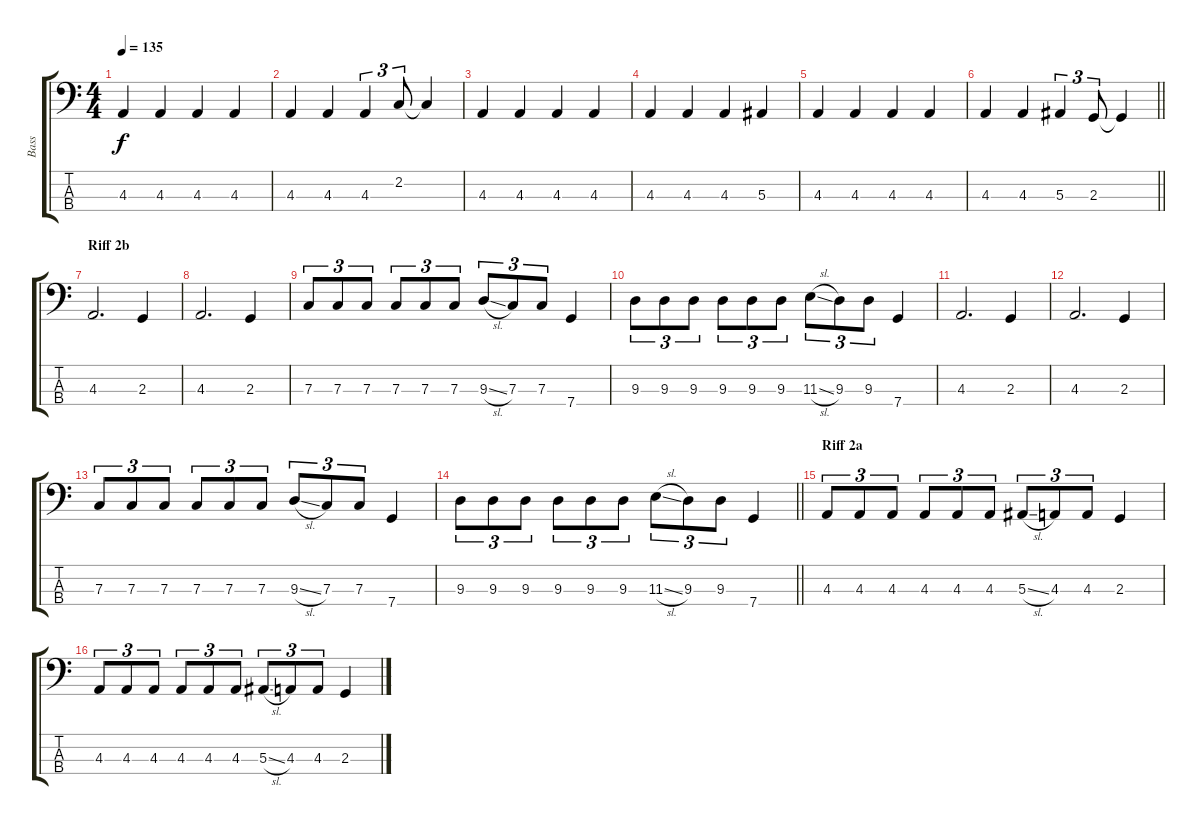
\track ("Bass" "Bass") {instrument electricbassfinger}
\staff {score tabs}
\tuning (Eb2 Bb1 F1 C1) {hide}
\ts (4 4)
\tempo 135
\clef f4
\ks c
4.3.4{dy f} 4.3.4 4.3.4 4.3.4 |
4.3.4 4.3.4 4.3.4{tu (3 2)} 2.2.8{tu (3 2)} 2.2{t}.4 |
4.3.4 4.3.4 4.3.4 4.3.4 |
4.3.4 4.3.4 4.3.4 5.3.4 |
4.3.4 4.3.4 4.3.4 4.3.4 |
\barLineRight lightlight
4.3.4 4.3.4 5.3.4{tu (3 2)} 2.3.8{tu (3 2)} 2.3{t}.4 |
\section ("" "Riff 2b")
4.3.2{d} 2.3.4 |
4.3.2{d} 2.3.4 |
7.3.8{tu (3 2)} 7.3.8{tu (3 2)} 7.3.8{tu (3 2)} 7.3.8{tu (3 2)} 7.3.8{tu (3 2)} 7.3.8{tu (3 2)} 9.3{sl}.8{tu (3 2)} 7.3.8{tu (3 2)} 7.3.8{tu (3 2)} 7.4.4 |
9.3.8{tu (3 2)} 9.3.8{tu (3 2)} 9.3.8{tu (3 2)} 9.3.8{tu (3 2)} 9.3.8{tu (3 2)} 9.3.8{tu (3 2)} 11.3{sl}.8{tu (3 2)} 9.3.8{tu (3 2)} 9.3.8{tu (3 2)} 7.4.4 |
4.3.2{d} 2.3.4 |
4.3.2{d} 2.3.4 |
7.3.8{tu (3 2)} 7.3.8{tu (3 2)} 7.3.8{tu (3 2)} 7.3.8{tu (3 2)} 7.3.8{tu (3 2)} 7.3.8{tu (3 2)} 9.3{sl}.8{tu (3 2)} 7.3.8{tu (3 2)} 7.3.8{tu (3 2)} 7.4.4 |
\barLineRight lightlight
9.3.8{tu (3 2)} 9.3.8{tu (3 2)} 9.3.8{tu (3 2)} 9.3.8{tu (3 2)} 9.3.8{tu (3 2)} 9.3.8{tu (3 2)} 11.3{sl}.8{tu (3 2)} 9.3.8{tu (3 2)} 9.3.8{tu (3 2)} 7.4.4 |
\section ("" "Riff 2a")
4.3.8{tu (3 2)} 4.3.8{tu (3 2)} 4.3.8{tu (3 2)} 4.3.8{tu (3 2)} 4.3.8{tu (3 2)} 4.3.8{tu (3 2)} 5.3{sl}.8{tu (3 2)} 4.3.8{tu (3 2)} 4.3.8{tu (3 2)} 2.3.4 |
4.3.8{tu (3 2)} 4.3.8{tu (3 2)} 4.3.8{tu (3 2)} 4.3.8{tu (3 2)} 4.3.8{tu (3 2)} 4.3.8{tu (3 2)} 5.3{sl}.8{tu (3 2)} 4.3.8{tu (3 2)} 4.3.8{tu (3 2)} 2.3.4
